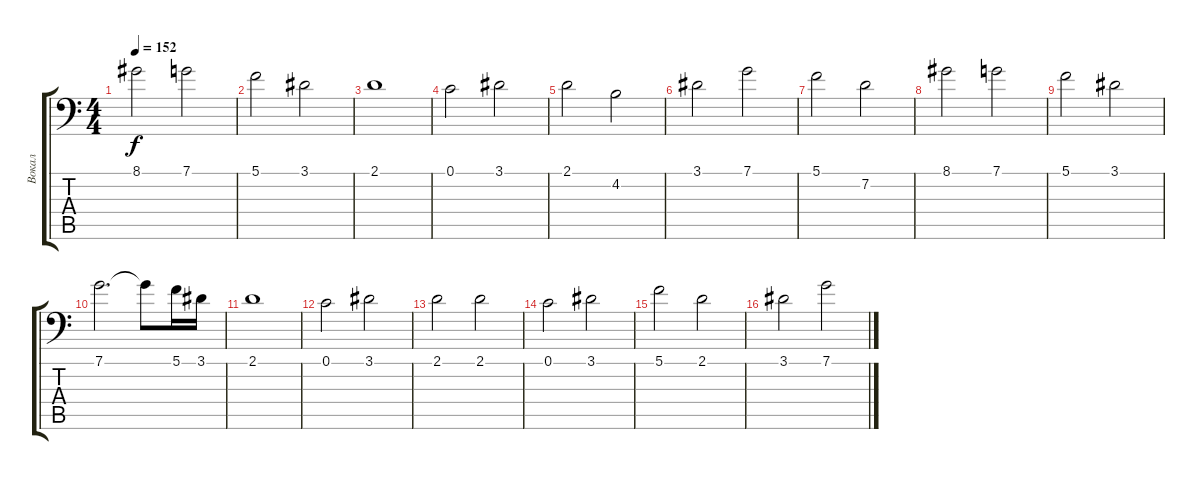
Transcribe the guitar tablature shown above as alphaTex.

\track ("Вокал" "Вокал") {instrument fx5brightness}
\staff {score tabs}
\tuning (C4 G3 Eb3 Bb2 F2 Bb1) {hide}
\ts (4 4)
\tempo 152
\clef f4
\ks c
8.1.2{dy f} 7.1.2 |
5.1.2 3.1.2 |
2.1.1 |
0.1.2 3.1.2 |
2.1.2 4.2.2 |
3.1.2 7.1.2 |
5.1.2 7.2.2 |
8.1.2 7.1.2 |
5.1.2 3.1.2 |
7.1.2{d} 7.1{t}.8 5.1.16 3.1.16 |
2.1.1 |
0.1.2 3.1.2 |
2.1.2 2.1.2 |
0.1.2 3.1.2 |
5.1.2 2.1.2 |
3.1.2 7.1.2
